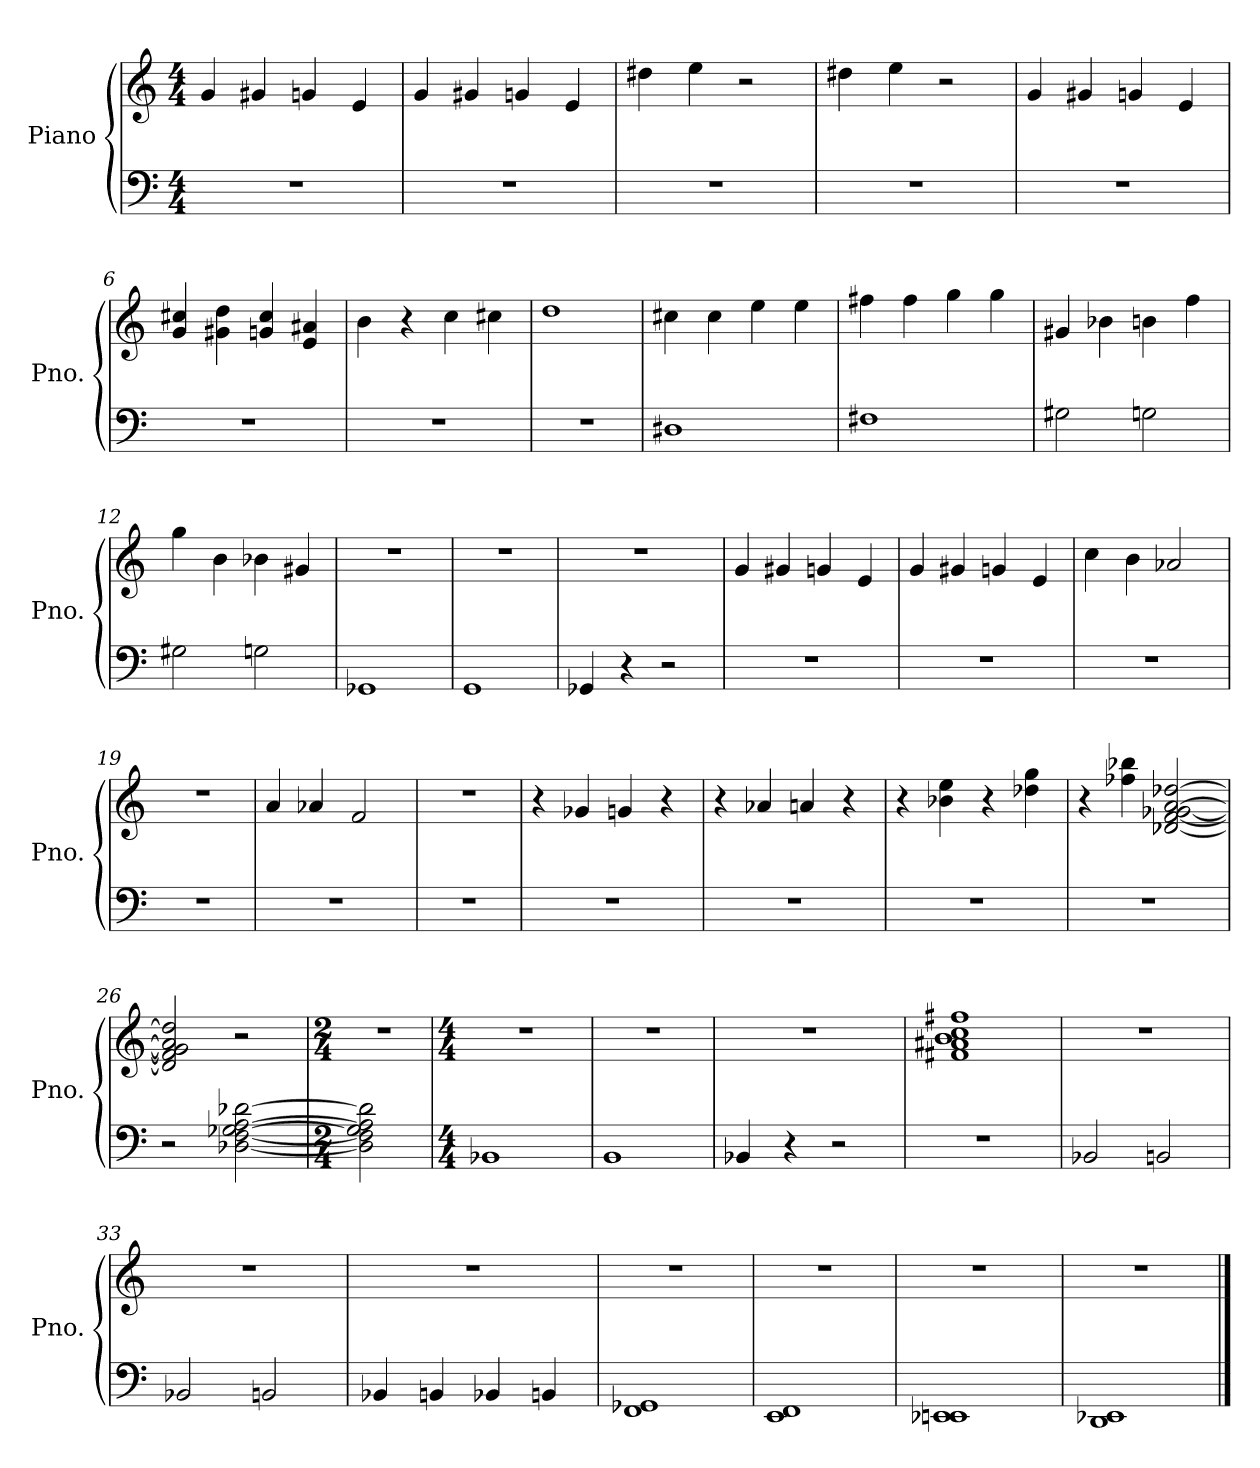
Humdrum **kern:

**kern	**kern
*part1	*part1
*staff2	*staff1
*I"Piano	*
*I'Pno.	*
*clefF4	*clefG2
*k[]	*k[]
*M4/4	*M4/4
*MM100	*MM100
=1	=1
1r	4g/
.	4g#X/
.	4gn/
.	4e/
=2	=2
1r	4g/
.	4g#X/
.	4gn/
.	4e/
=3	=3
1r	4dd#X\
.	4ee\
.	2r
=4	=4
1r	4dd#X\
.	4ee\
.	2r
=5	=5
1r	4g/
.	4g#X/
.	4gn/
.	4e/
=6	=6
1r	4g/ 4cc#X/
.	4g#X\ 4dd\
.	4gn/ 4cc#/
.	4e/ 4a#X/
=7	=7
1r	4b\
.	4r
.	4cc\
.	4cc#X\
=8	=8
1r	1dd
!!LO:LB:g=z
=9	=9
1D#X	4cc#X\
.	4cc#\
.	4ee\
.	4ee\
=10	=10
1F#X	4ff#X\
.	4ff#\
.	4gg\
.	4gg\
=11	=11
2G#X\	4g#X/
.	4b-X\
2Gn\	4bn\
.	4ff\
=12	=12
2G#X\	4gg\
.	4b\
2Gn\	4b-X\
.	4g#X/
=13	=13
1GG-X	1r
=14	=14
1GG	1r
=15	=15
4GG-X/	1r
4r	.
2r	.
=16	=16
1r	4g/
.	4g#X/
.	4gn/
.	4e/
=17	=17
1r	4g/
.	4g#X/
.	4gn/
.	4e/
!!LO:LB:g=z
=18	=18
1r	4cc\
.	4b\
.	2a-X/
=19	=19
1r	1r
=20	=20
1r	4a/
.	4a-X/
.	2f/
=21	=21
1r	1r
=22	=22
1r	4r
.	4g-X/
.	4gn/
.	4r
=23	=23
1r	4r
.	4a-X/
.	4an/
.	4r
=24	=24
1r	4r
.	4b-X\ 4ee\
.	4r
.	4dd-X\ 4gg\
=25	=25
1r	4r
.	4ff-X\ 4bb-X\
.	[2d-X/ [2f/ [2g-X/ [2a/ [2dd-X/
=26	=26
2r	2d-/] 2f/] 2g-/] 2a/] 2dd-/]
[2D-X\ [2F\ [2G-X\ [2A\ [2d-X\	2r
!!LO:LB:g=z
=27	=27
*M2/4	*M2/4
2D-\] 2F\] 2G-\] 2A\] 2d-\]	2r
=28	=28
*M4/4	*M4/4
1BB-X	1r
=29	=29
1BB	1r
=30	=30
4BB-X/	1r
4r	.
2r	.
=31	=31
1r	1f#X 1a#X 1b 1cc 1ff#X
=32	=32
2BB-X/	1r
2BBn/	.
=33	=33
2BB-X/	1r
2BBn/	.
=34	=34
4BB-X/	1r
4BBn/	.
4BB-X/	.
4BBn/	.
=35	=35
1FF 1GG-X	1r
=36	=36
1EE 1FF	1r
=37	=37
1EE-X 1EEn	1r
!!LO:LB:g=z
=38	=38
1DD 1EE-X	1r
==	==
*-	*-
